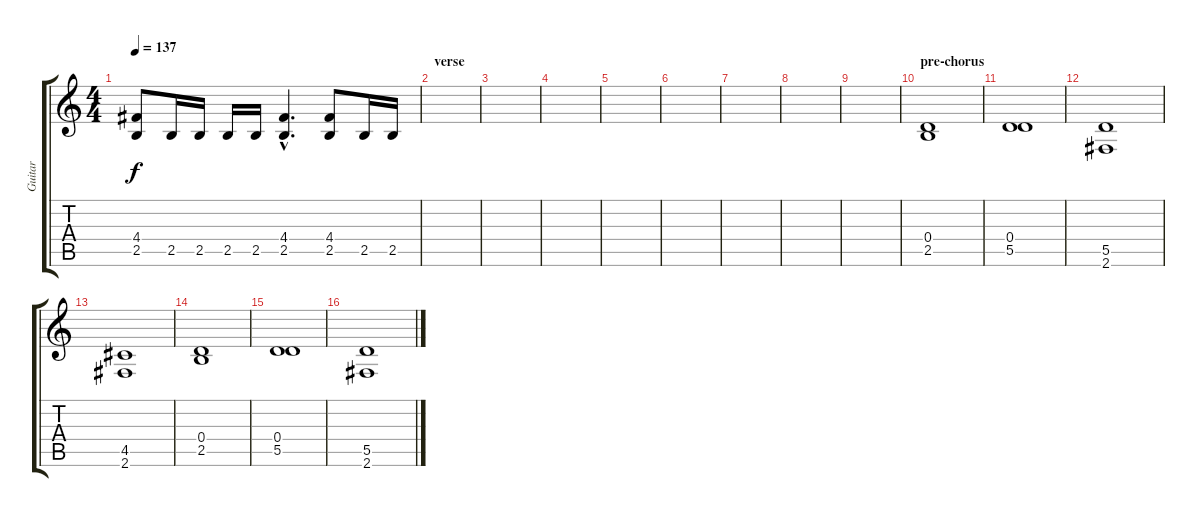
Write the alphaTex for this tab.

\track ("Guitar" "Guitar") {instrument distortionguitar}
\staff {score tabs}
\tuning (E4 B3 G3 D3 A2 E2) {hide}
\ts (4 4)
\tempo 137
\clef g2
\ks c
(4.4 2.5).8{dy f} 2.5.16 2.5.16 2.5.16 2.5.16 (4.4{hac} 2.5{hac}).4{d} (4.4 2.5).8 2.5.16 2.5.16 |
\section ("" "verse")
|
|
|
|
|
|
|
|
\section ("" "pre-chorus")
(0.4 2.5).1 |
(0.4 5.5).1 |
(5.5 2.6).1 |
(4.5 2.6).1 |
(0.4 2.5).1 |
(0.4 5.5).1 |
(5.5 2.6).1
